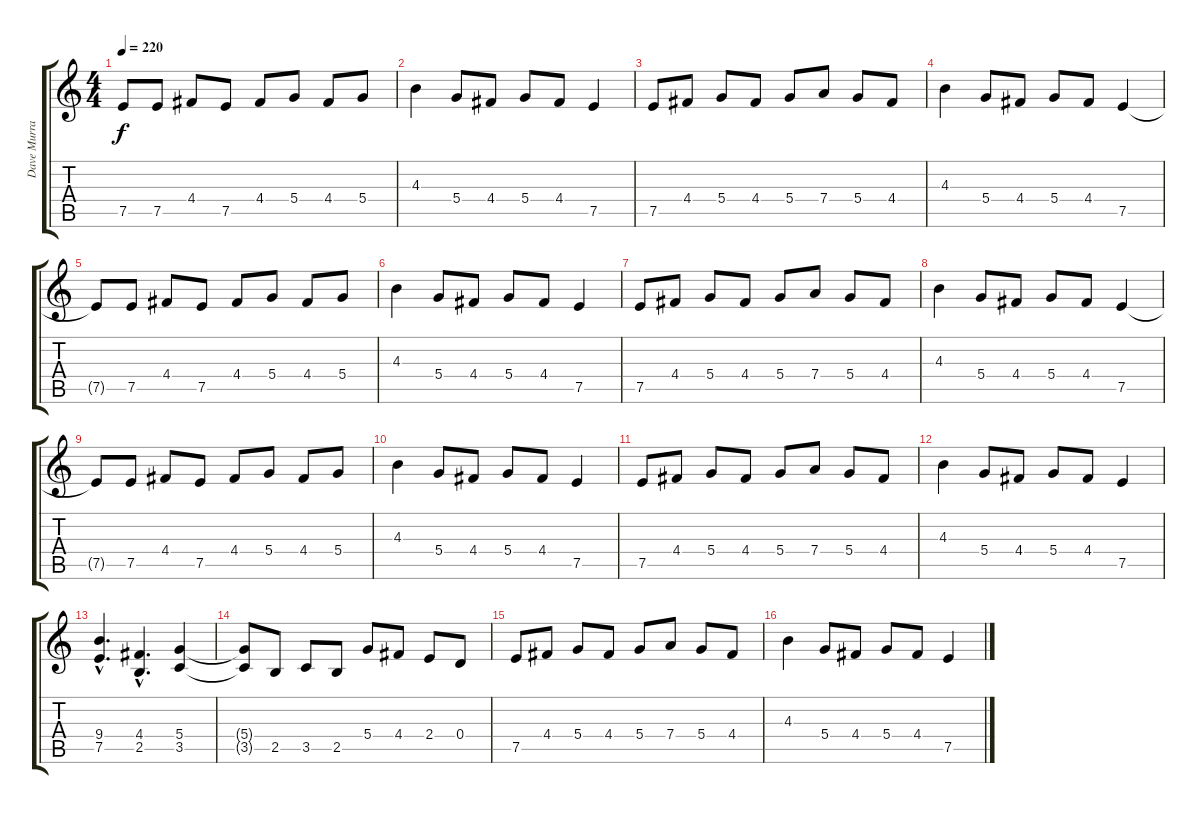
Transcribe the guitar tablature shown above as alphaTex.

\track ("Dave Murray (Guitar-1)" "Dave Murra") {instrument distortionguitar}
\staff {score tabs}
\tuning (E4 B3 G3 D3 A2 E2) {hide}
\ts (4 4)
\tempo 220
\clef g2
\ks c
7.5{t}.8{dy f} 7.5.8 4.4.8 7.5.8 4.4.8 5.4.8 4.4.8 5.4.8 |
4.3.4 5.4.8 4.4.8 5.4.8 4.4.8 7.5.4 |
7.5.8 4.4.8 5.4.8 4.4.8 5.4.8 7.4.8 5.4.8 4.4.8 |
4.3.4 5.4.8 4.4.8 5.4.8 4.4.8 7.5.4 |
7.5{t}.8 7.5.8 4.4.8 7.5.8 4.4.8 5.4.8 4.4.8 5.4.8 |
4.3.4 5.4.8 4.4.8 5.4.8 4.4.8 7.5.4 |
7.5.8 4.4.8 5.4.8 4.4.8 5.4.8 7.4.8 5.4.8 4.4.8 |
4.3.4 5.4.8 4.4.8 5.4.8 4.4.8 7.5.4 |
7.5{t}.8 7.5.8 4.4.8 7.5.8 4.4.8 5.4.8 4.4.8 5.4.8 |
4.3.4 5.4.8 4.4.8 5.4.8 4.4.8 7.5.4 |
7.5.8 4.4.8 5.4.8 4.4.8 5.4.8 7.4.8 5.4.8 4.4.8 |
4.3.4 5.4.8 4.4.8 5.4.8 4.4.8 7.5.4 |
(9.4{hac} 7.5{hac}).4{d} (4.4{hac} 2.5{hac}).4{d} (5.4 3.5).4 |
(5.4{t} 3.5{t}).8 2.5.8 3.5.8 2.5.8 5.4.8 4.4.8 2.4.8 0.4.8 |
7.5.8 4.4.8 5.4.8 4.4.8 5.4.8 7.4.8 5.4.8 4.4.8 |
4.3.4 5.4.8 4.4.8 5.4.8 4.4.8 7.5.4
